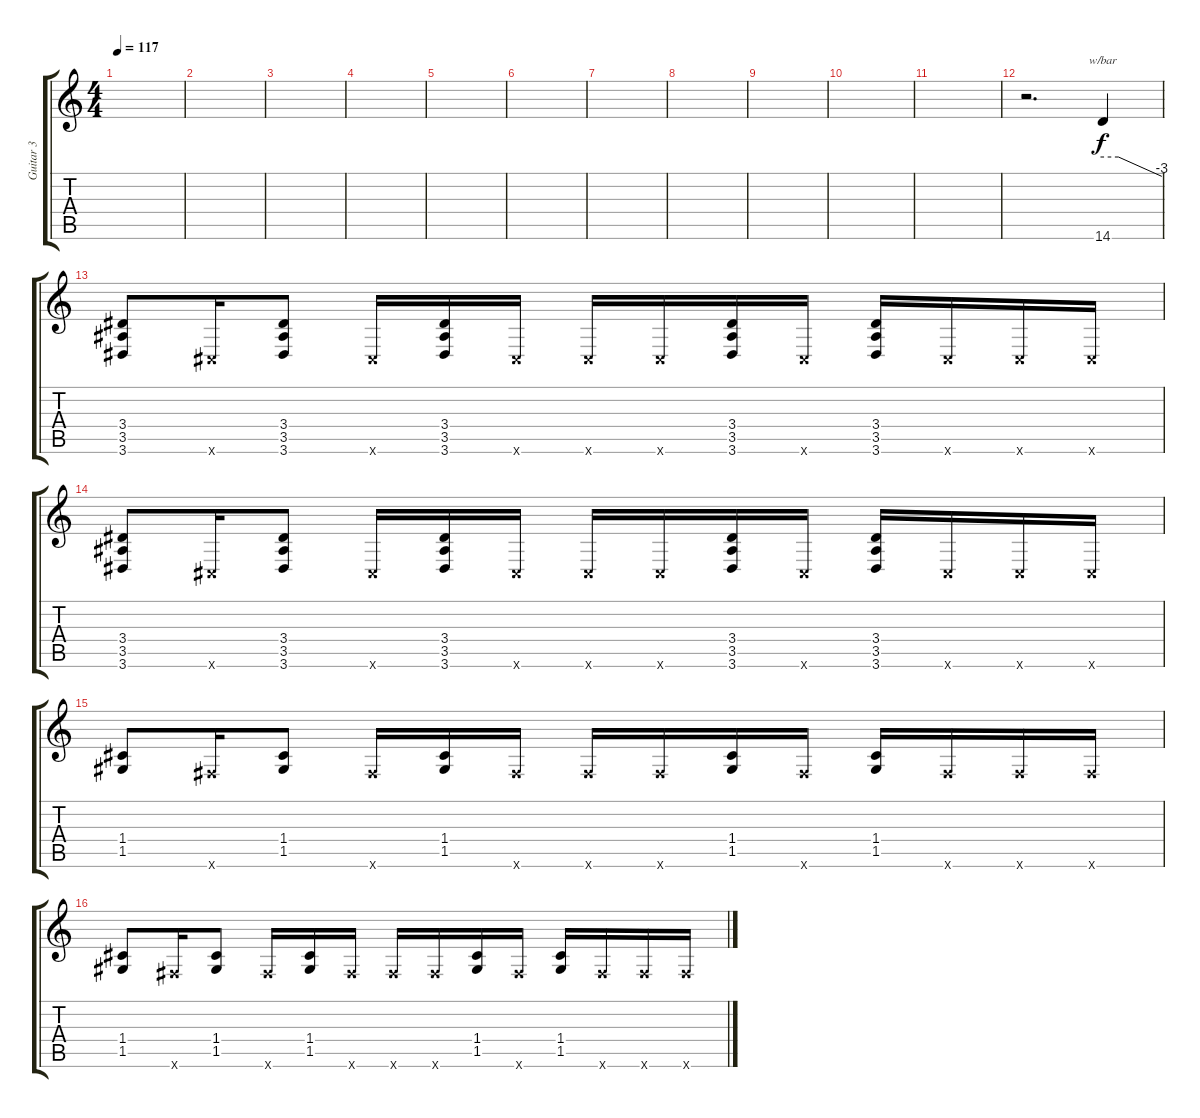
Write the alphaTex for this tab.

\track ("Guitar 3" "Guitar 3") {instrument acousticguitarnylon}
\staff {score tabs}
\tuning (E4 C4 G3 C3 G2 C2) {hide}
\ts (4 4)
\tempo 117
\clef g2
\ks c
|
|
|
|
|
|
|
|
|
|
|
r.2{d} 14.6.4{tbe (custom default 0 0 16 0 60 -12)} |
(3.4 3.5 3.6).8 1.6{x}.16 (3.4 3.5 3.6).8 1.6{x}.16 (3.4 3.5 3.6).16 1.6{x}.16 1.6{x}.16 1.6{x}.16 (3.4 3.5 3.6).16 1.6{x}.16 (3.4 3.5 3.6).16 1.6{x}.16 1.6{x}.16 1.6{x}.16 |
(3.4 3.5 3.6).8 1.6{x}.16 (3.4 3.5 3.6).8 1.6{x}.16 (3.4 3.5 3.6).16 1.6{x}.16 1.6{x}.16 1.6{x}.16 (3.4 3.5 3.6).16 1.6{x}.16 (3.4 3.5 3.6).16 1.6{x}.16 1.6{x}.16 1.6{x}.16 |
(1.4 1.5).8 6.6{x}.16 (1.4 1.5).8 6.6{x}.16 (1.4 1.5).16 6.6{x}.16 6.6{x}.16 6.6{x}.16 (1.4 1.5).16 6.6{x}.16 (1.4 1.5).16 6.6{x}.16 6.6{x}.16 6.6{x}.16 |
(1.4 1.5).8 6.6{x}.16 (1.4 1.5).8 6.6{x}.16 (1.4 1.5).16 6.6{x}.16 6.6{x}.16 6.6{x}.16 (1.4 1.5).16 6.6{x}.16 (1.4 1.5).16 6.6{x}.16 6.6{x}.16 6.6{x}.16
